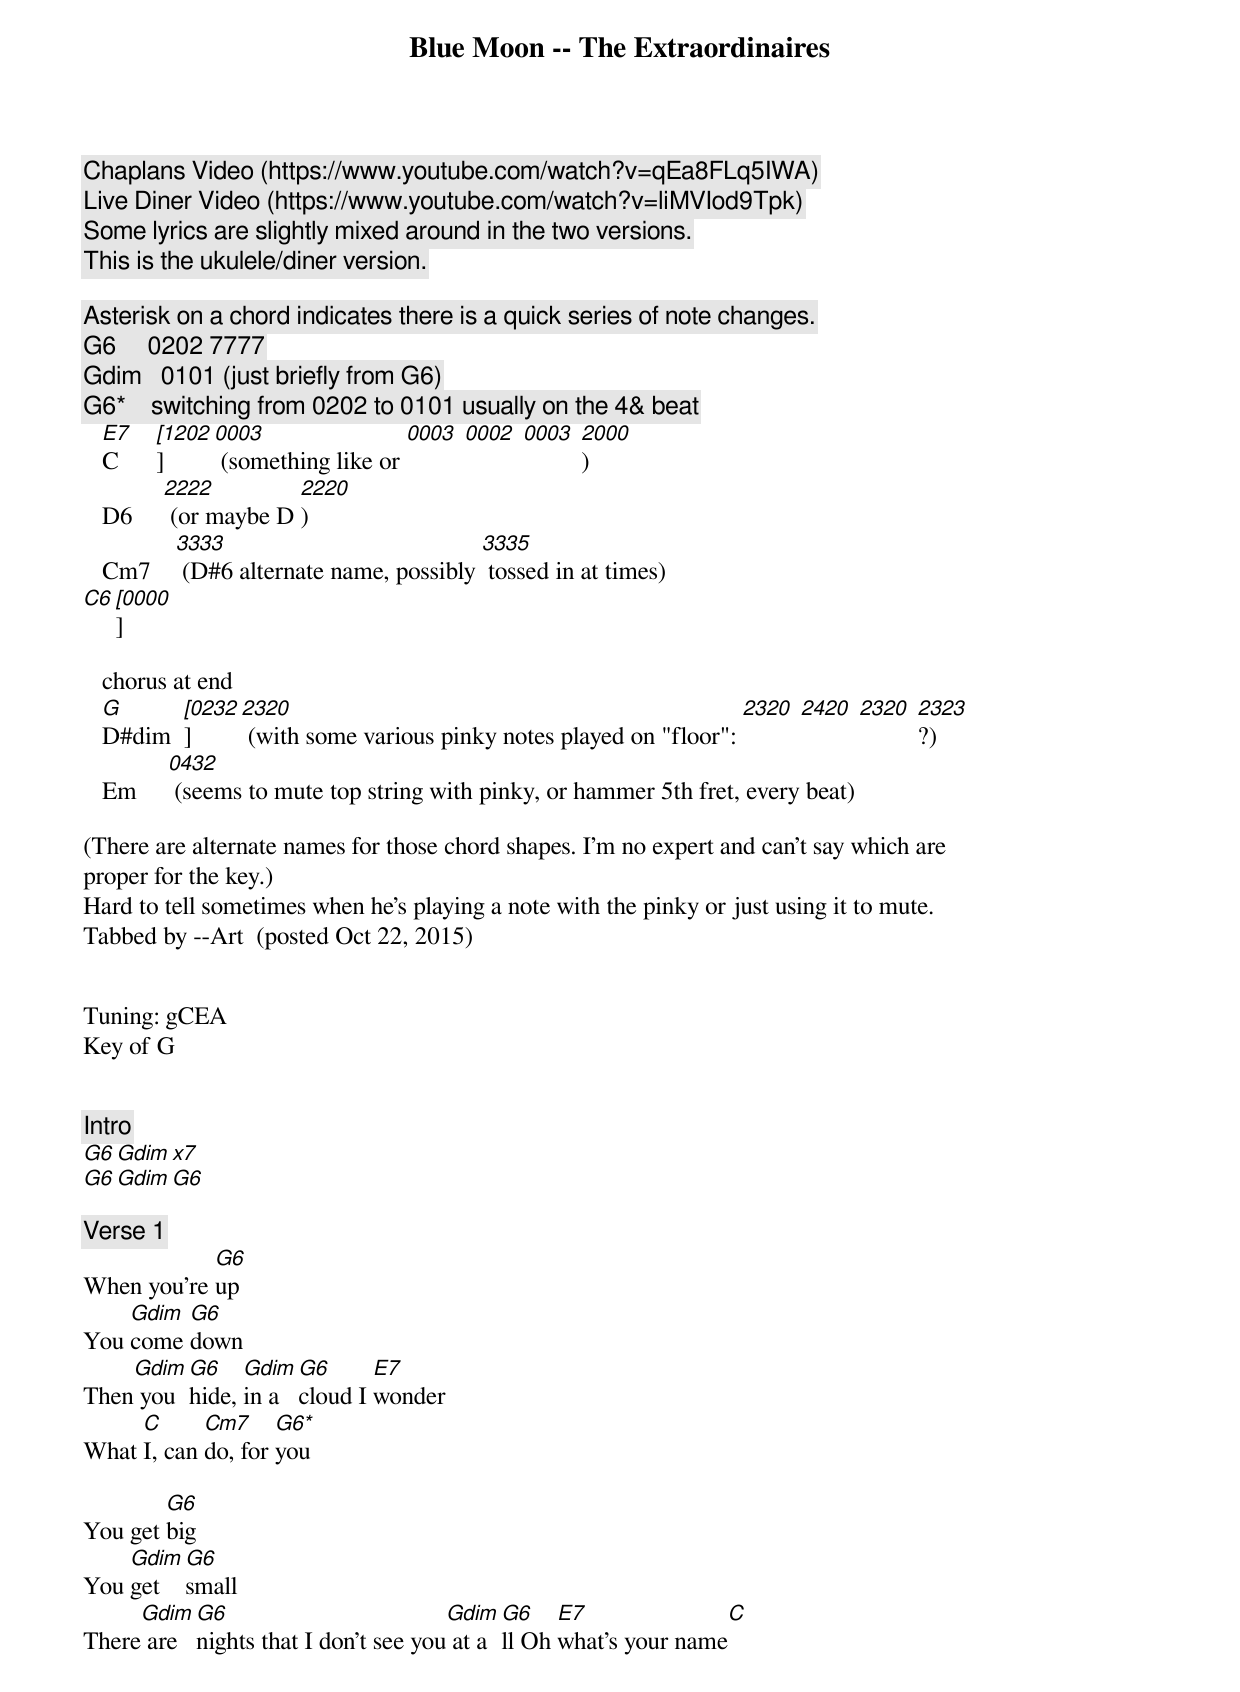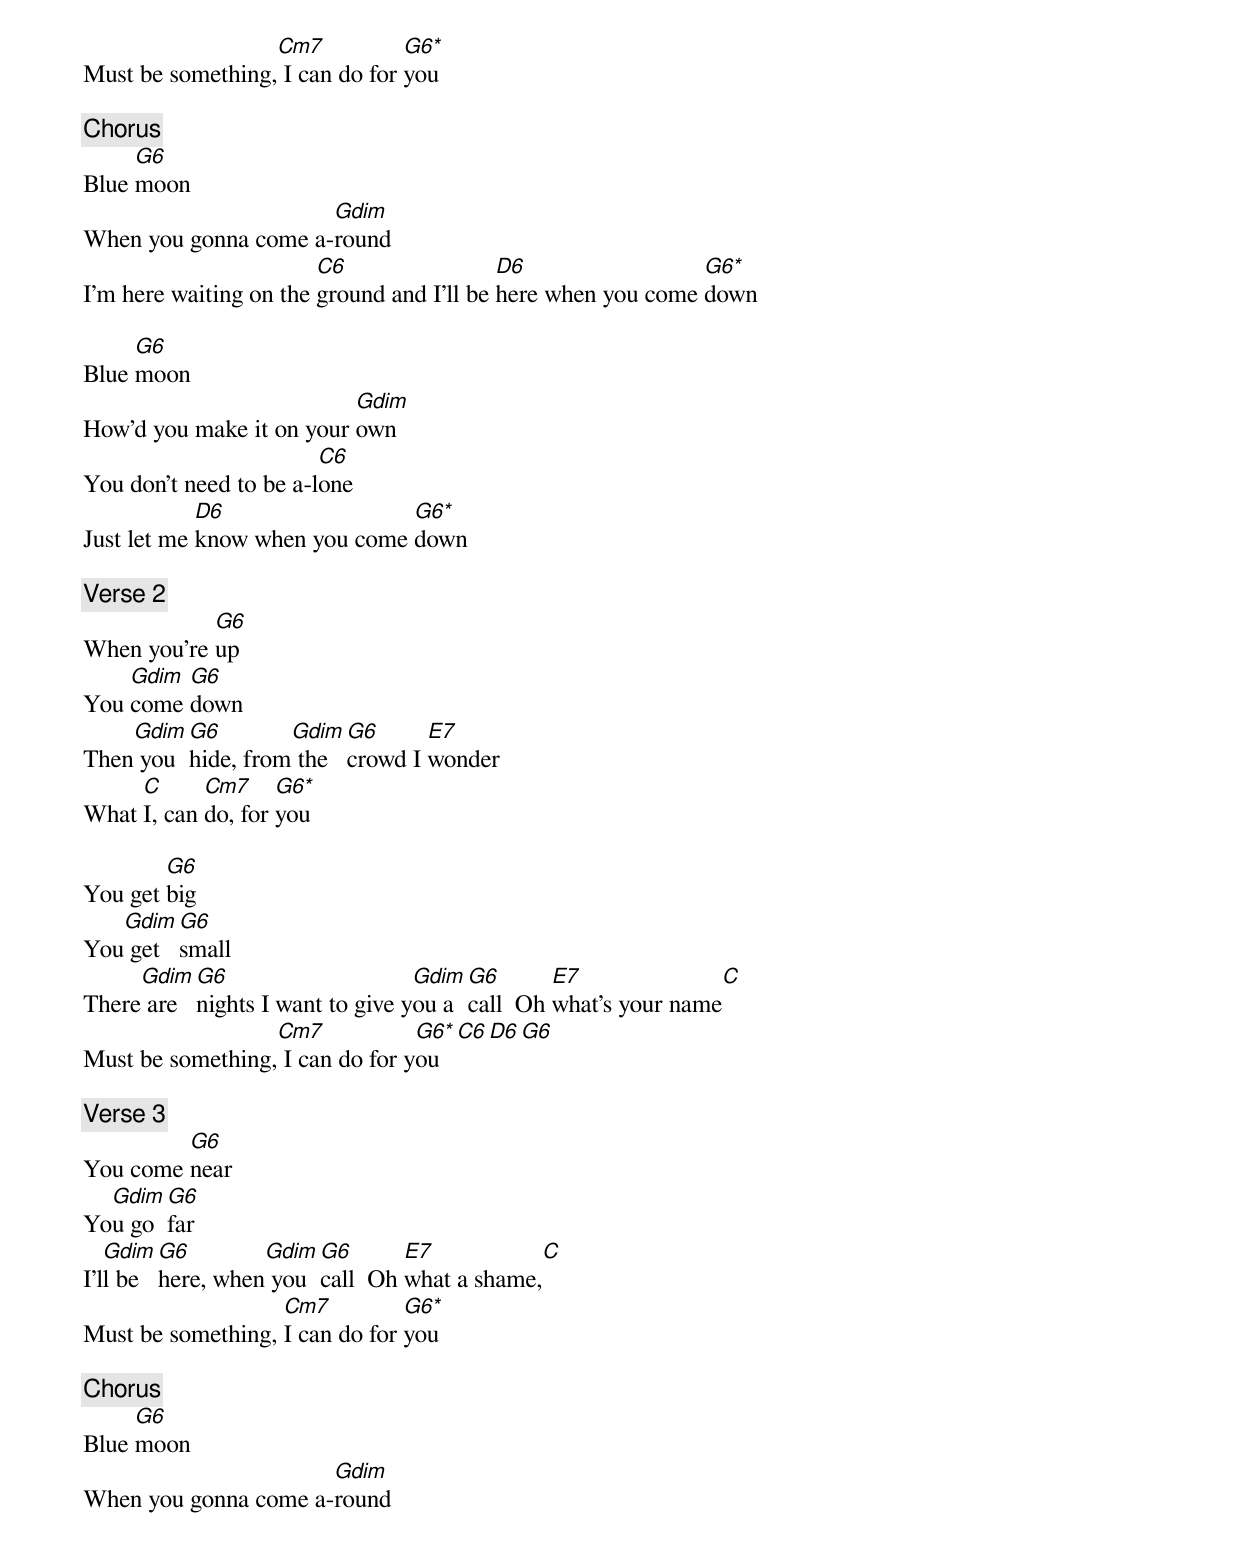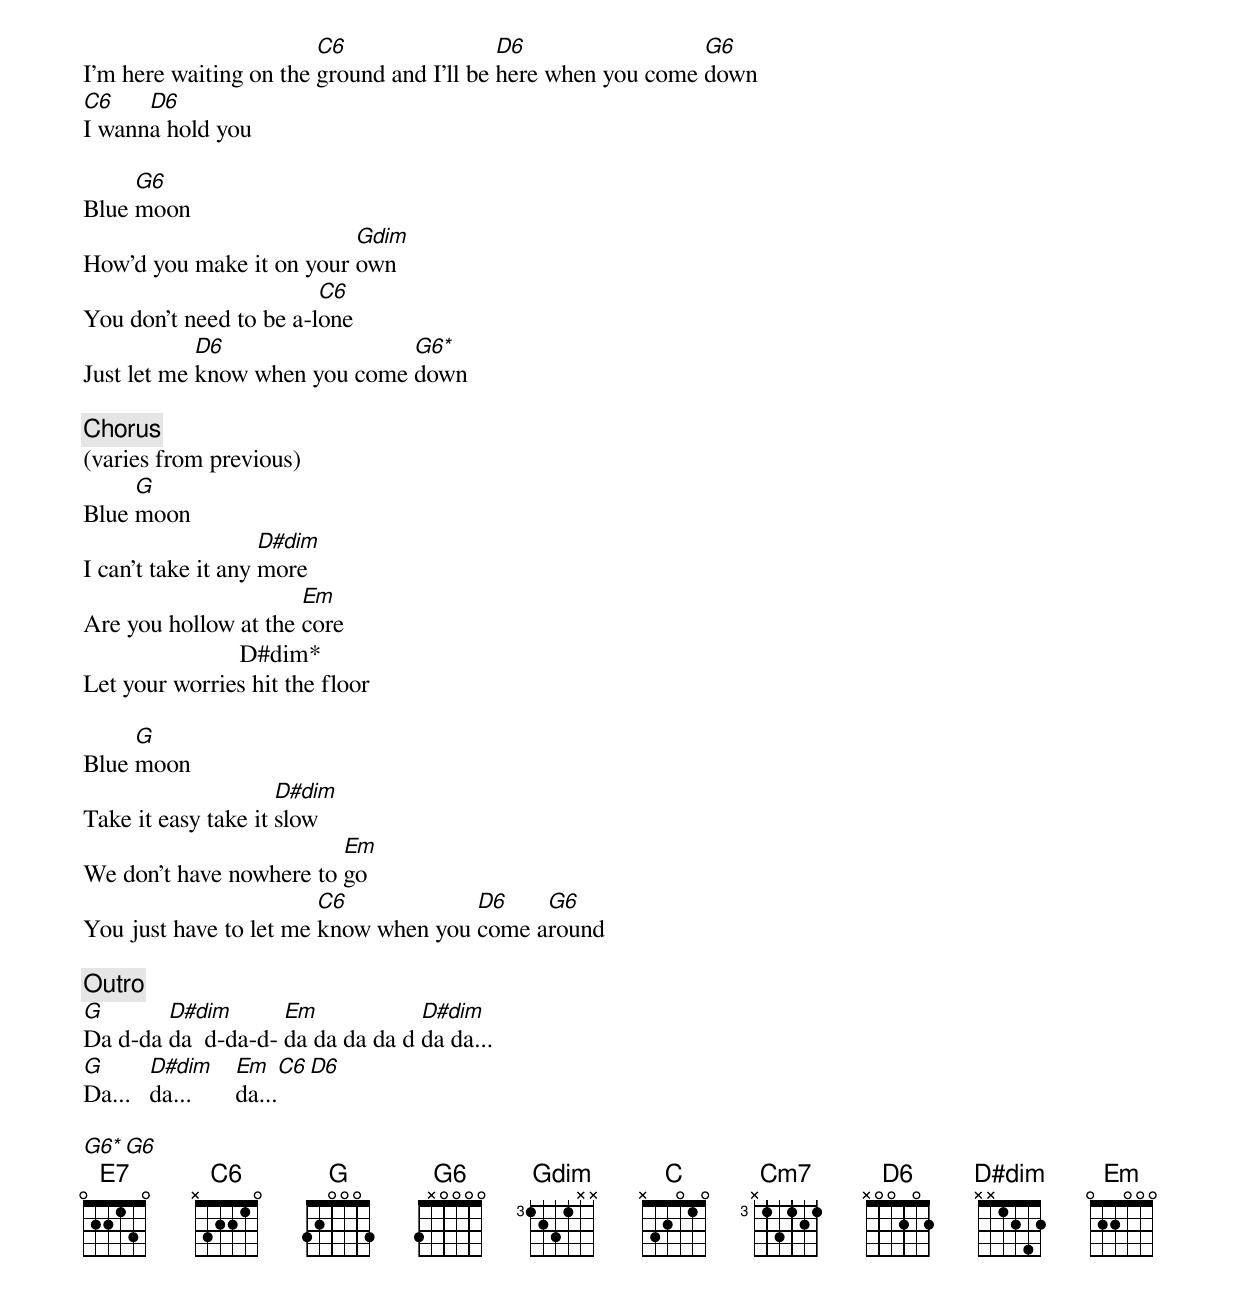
Blue Moon -- The Extraordinaires

Chaplans Video (https://www.youtube.com/watch?v=qEa8FLq5IWA)
Live Diner Video (https://www.youtube.com/watch?v=liMVIod9Tpk)
Some lyrics are slightly mixed around in the two versions.
This is the ukulele/diner version.

Asterisk on a chord indicates there is a quick series of note changes.
   G6     [0202] [7777]
   Gdim   [0101] (just briefly from G6)
   G6*    switching from [0202] to [0101] usually on the 4& beat
   E7     [1202]
   C      [0003] (something like or [0003] [0002] [0003] [2000])
   D6     [2222] (or maybe D [2220])
   Cm7    [3333] (D#6 alternate name, possibly [3335] tossed in at times)
   C6     [0000]

   chorus at end
   G      [0232]
   D#dim  [2320] (with some various pinky notes played on "floor": [2320] [2420] [2320] [2323]?)
   Em     [0432] (seems to mute top string with pinky, or hammer 5th fret, every beat)

(There are alternate names for those chord shapes. I'm no expert and can't say which are
proper for the key.)
Hard to tell sometimes when he's playing a note with the pinky or just using it to mute.
Tabbed by --Art  (posted Oct 22, 2015)


Tuning: gCEA
Key of G


[Intro]
G6 Gdim x7
G6 Gdim G6

[Verse 1]
            G6
When you're up
    Gdim G6
You come down
    Gdim G6    Gdim G6      E7
Then you hide, in a cloud I wonder
     C      Cm7     G6*
What I, can do, for you

        G6
You get big
    Gdim G6
You get  small
     Gdim G6                         Gdim G6    E7              C
There are nights that I don't see you at all Oh what's your name
                  Cm7           G6*
Must be something, I can do for you

[Chorus]
     G6
Blue moon
                      Gdim
When you gonna come a-round
                        C6                 D6                 G6*
I'm here waiting on the ground and I'll be here when you come down

     G6
Blue moon
                          Gdim
How'd you make it on your own
                        C6
You don't need to be a-lone
            D6                 G6*
Just let me know when you come down

[Verse 2]
            G6
When you're up
    Gdim G6
You come down
    Gdim G6        Gdim G6      E7
Then you hide, from the crowd I wonder
     C      Cm7     G6*
What I, can do, for you

        G6
You get big
   Gdim G6
You get small
     Gdim G6                     Gdim G6       E7               C
There are nights I want to give you a call  Oh what's your name
                  Cm7            G6*      C6 D6 G6
Must be something, I can do for you

[Verse 3]
         G6
You come near
  Gdim G6
You go far
   Gdim G6        Gdim G6       E7           C
I'll be here, when you call  Oh what a shame,
                   Cm7          G6*
Must be something, I can do for you

[Chorus]
     G6
Blue moon
                      Gdim
When you gonna come a-round
                        C6                 D6                 G6
I'm here waiting on the ground and I'll be here when you come down
C6    D6
I wanna hold you

     G6
Blue moon
                          Gdim
How'd you make it on your own
                        C6
You don't need to be a-lone
            D6                 G6*
Just let me know when you come down

[Chorus]
(varies from previous)
     G
Blue moon
                    D#dim
I can't take it any more
                      Em
Are you hollow at the core
                         D#dim*
Let your worries hit the floor

     G
Blue moon
                     D#dim
Take it easy take it slow
                         Em
We don't have nowhere to go
                        C6            D6    G6
You just have to let me know when you come around

[Outro]
G       D#dim       Em            D#dim
Da d-da da  d-da-d- da da da da d da da...
G       D#dim       Em       C6   D6
Da...   da...       da...

(end with the G6-Gdim switches ending with G6=7777)
G6* G6
